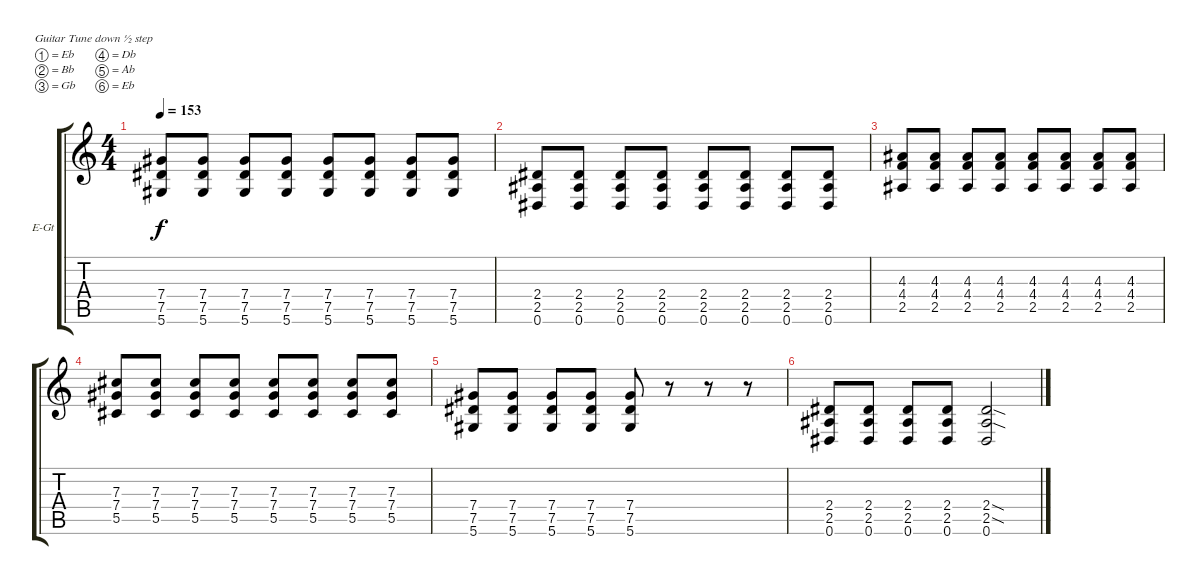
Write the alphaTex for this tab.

\bracketExtendMode groupsimilarinstruments
\firstSystemTrackNameOrientation horizontal
\otherSystemsTrackNameOrientation horizontal
\track ("Rhythm Guitar" "E-Gt") {instrument distortionguitar}
\staff {score tabs}
\tuning (Eb4 Bb3 Gb3 Db3 Ab2 Eb2)
\ts (4 4)
\tempo 153
\clef g2
\ks c
(7.4 7.5 5.6).8{dy f} (7.4 7.5 5.6).8 (7.4 7.5 5.6).8 (7.4 7.5 5.6).8 (7.4 7.5 5.6).8 (7.4 7.5 5.6).8 (7.4 7.5 5.6).8 (7.4 7.5 5.6).8 |
(2.4 2.5 0.6).8 (2.4 2.5 0.6).8 (2.4 2.5 0.6).8 (2.4 2.5 0.6).8 (2.4 2.5 0.6).8 (2.4 2.5 0.6).8 (2.4 2.5 0.6).8 (2.4 2.5 0.6).8 |
(4.3 4.4 2.5).8 (4.3 4.4 2.5).8 (4.3 4.4 2.5).8 (4.3 4.4 2.5).8 (4.3 4.4 2.5).8 (4.3 4.4 2.5).8 (4.3 4.4 2.5).8 (4.3 4.4 2.5).8 |
(7.3 7.4 5.5).8 (7.3 7.4 5.5).8 (7.3 7.4 5.5).8 (7.3 7.4 5.5).8 (7.3 7.4 5.5).8 (7.3 7.4 5.5).8 (7.3 7.4 5.5).8 (7.3 7.4 5.5).8 |
(7.4 7.5 5.6).8 (7.4 7.5 5.6).8 (7.4 7.5 5.6).8 (7.4 7.5 5.6).8 (7.4 7.5 5.6).8 r.8 r.8 r.8 |
(2.4 2.5 0.6).8 (2.4 2.5 0.6).8 (2.4 2.5 0.6).8 (2.4 2.5 0.6).8 (2.4{sod} 2.5{sod} 0.6).2
